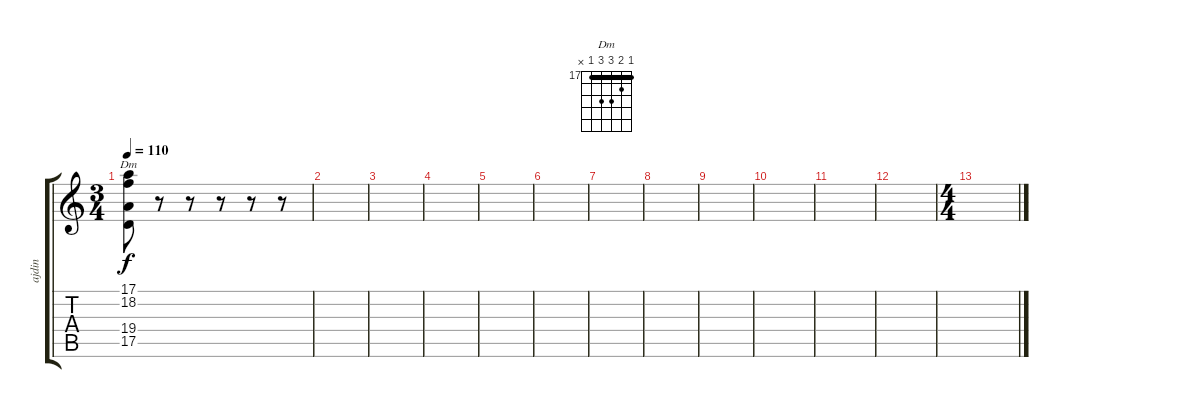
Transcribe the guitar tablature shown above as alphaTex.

\track ("ajdin" "ajdin") {instrument orchestralharp}
\staff {score tabs}
\tuning (E4 B3 G3 D3 A2 E2) {hide}
\chord ("Dm" 17 18 19 19 17 x) {firstfret 17 barre 17}
\ts (3 4)
\tempo 110
\clef g2
\ks c
(17.1 18.2 19.4 17.5).8{ch "Dm" dy f} r.8 r.8 r.8 r.8 r.8 |
|
|
|
|
|
|
|
|
|
|
|
\ts (4 4)
